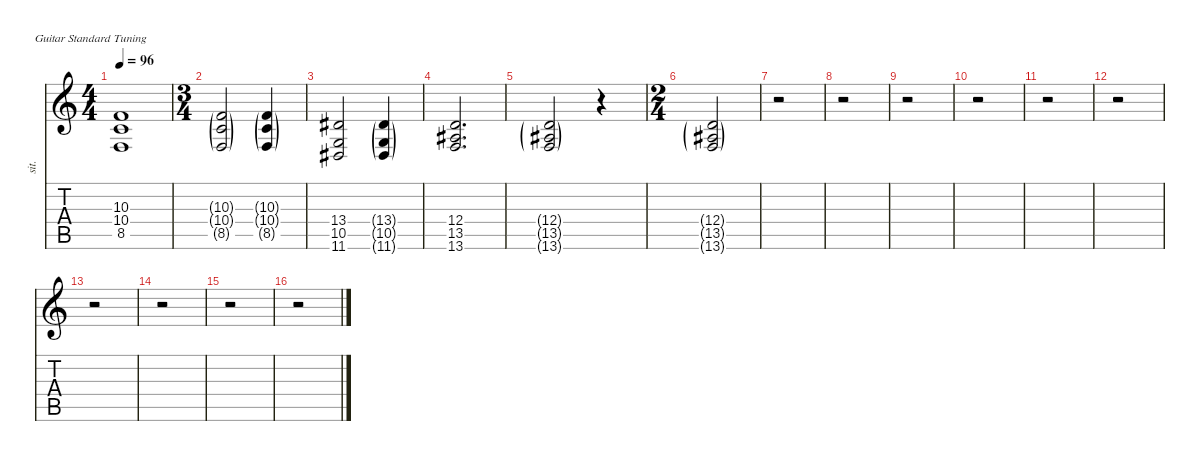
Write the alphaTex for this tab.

\defaultSystemsLayout 4
\hideDynamics
\bracketExtendMode nobrackets
\otherSystemsTrackNameOrientation horizontal
\track ("Sitar" "sit.") {instrument sitar}
\staff {score tabs}
\tuning (E4 B3 G3 D3 A2 E2)
\ts (4 4)
\tempo 96
\clef g2
\ks c
(10.3 10.4 8.5).1{dy f instrument sitar} |
\ts (3 4)
(10.3{g} 10.4{g} 8.5{g}).2{dy fff} (10.3{g} 10.4{g} 8.5{g}).4 |
(13.4{acc #} 10.5 11.6{acc #}).2{dy f} (13.4{g acc #} 10.5{g} 11.6{g acc #}).4{dy fff} |
(12.4 13.5{acc #} 13.6).2{d dy f} |
(12.4{g} 13.5{g acc #} 13.6{g}).2{dy fff} r.4 |
\ts (2 4)
(12.4{g} 13.5{g acc #} 13.6{g}).2 |
r.2 |
r.2 |
r.2 |
r.2 |
r.2 |
r.2 |
r.2 |
r.2 |
r.2 |
r.2
